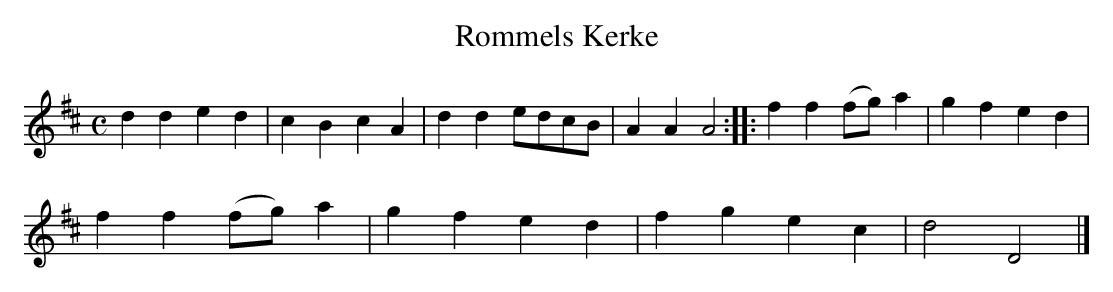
X:1
T:Rommels Kerke
M:C
K:Dmaj
d2d2e2d2|c2B2c2A2|d2d2edcB|A2A2A4:||:f2f2(fg)a2|g2f2e2d2|
f2f2(fg)a2|g2f2e2d2|f2g2e2c2|d4D4|]
